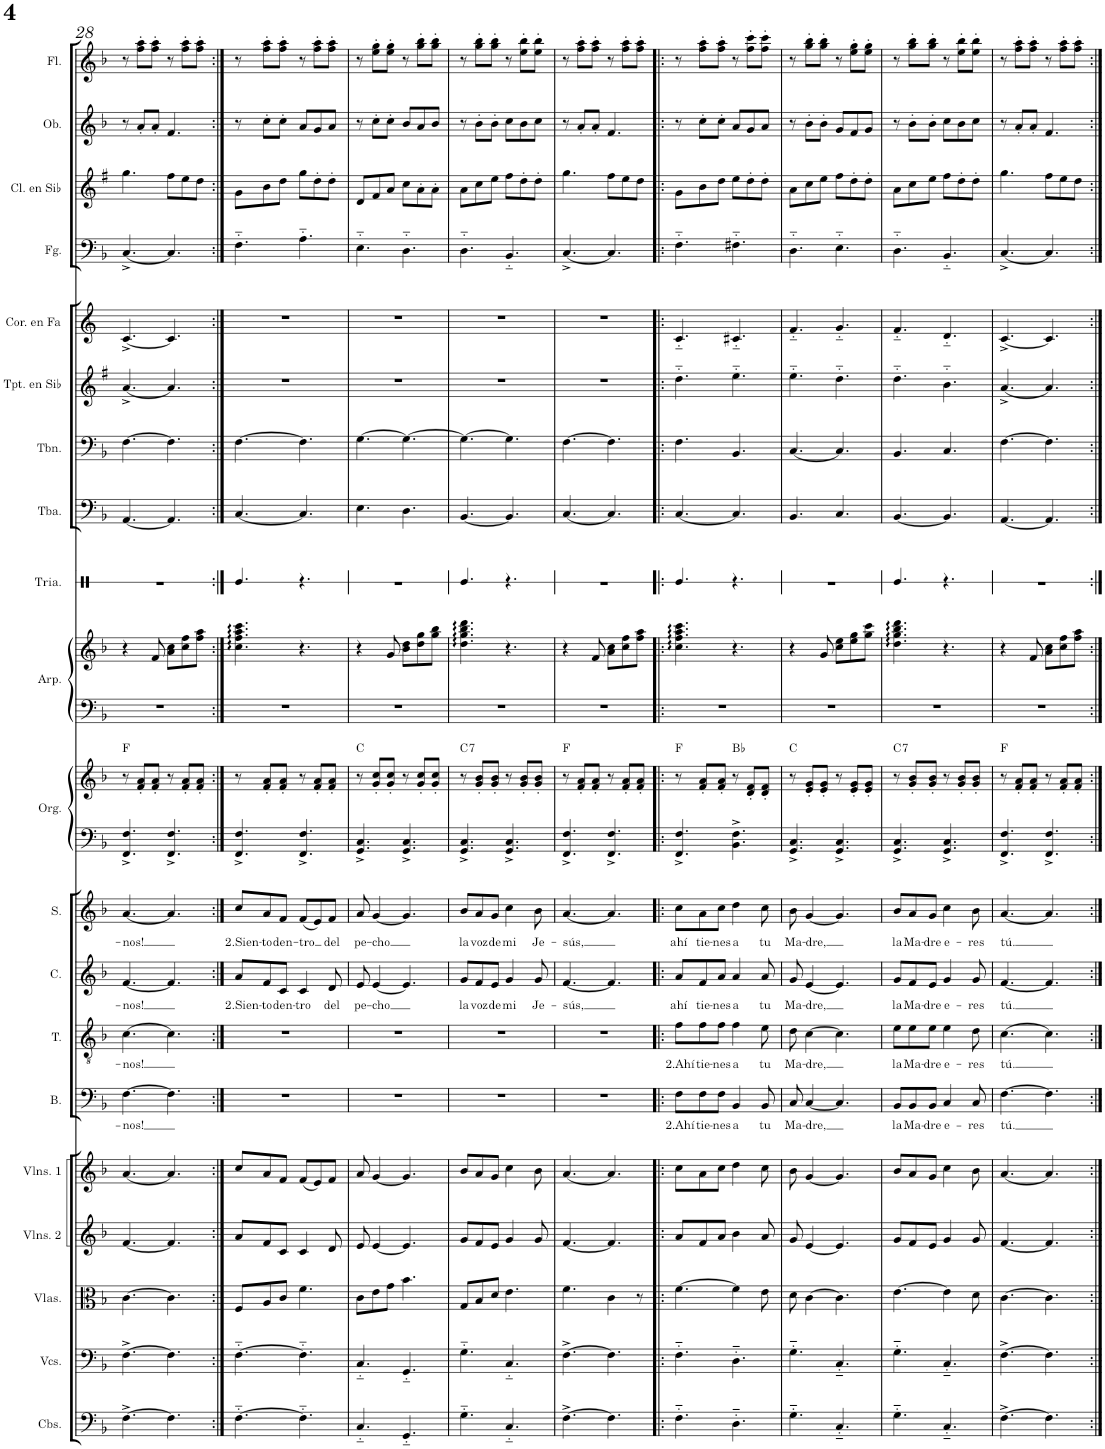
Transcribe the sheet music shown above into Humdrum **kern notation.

**kern	**kern	**kern	**kern	**kern	**kern	**text	**kern	**text	**kern	**text	**kern	**text	**kern	**kern	**harte	**kern	**kern	**kern	**kern	**kern	**kern	**kern	**kern	**kern	**kern	**kern
*part20	*part19	*part18	*part17	*part16	*part15	*part15	*part14	*part14	*part13	*part13	*part12	*part12	*part11	*part11	*part11	*part10	*part10	*part9	*part8	*part7	*part6	*part5	*part4	*part3	*part2	*part1
*staff22	*staff21	*staff20	*staff19	*staff18	*staff17	*staff17	*staff16	*staff16	*staff15	*staff15	*staff14	*staff14	*staff13	*staff12	*	*staff11	*staff10	*staff9	*staff8	*staff7	*staff6	*staff5	*staff4	*staff3	*staff2	*staff1
*I"Contrabajos	*I"Violonchelos	*I"Violas	*I"Violines 2	*I"Violines 1	*I"Bajo	*	*I"Tenor	*	*I"Contralto	*	*I"Soprano	*	*I"Órgano	*	*	*I"Arpa	*	*I"Triángulo	*I"Tuba	*I"Trombón	*I"Trompeta en Sib	*I"Corno en Fa	*I"Fagot	*I"Clarinete en Sib	*I"Oboe	*I"Flauta
*I'Cbs.	*I'Vcs.	*I'Vlas.	*I'Vlns. 2	*I'Vlns. 1	*I'B.	*	*I'T.	*	*I'C.	*	*I'S.	*	*	*	*	*I'Arp.	*	*	*I'Tba.	*I'Tbn.	*I'Tpt. en Sib	*I'Cor. en Fa	*I'Fg.	*I'Cl. en Sib	*I'Ob.	*I'Fl.
!!LO:PB:g=z
*clefF4	*clefF4	*clefC3	*clefG2	*clefG2	*clefF4	*	*clefGv2	*	*clefG2	*	*clefG2	*	*clefF4	*clefG2	*	*clefF4	*clefG2	*clefX	*clefF4	*clefF4	*clefG2	*clefG2	*clefF4	*clefG2	*clefG2	*clefG2
*Trd7c12	*	*	*	*	*	*	*	*	*	*	*	*	*	*	*	*	*	*	*	*	*Trd1c2	*Trd4c7	*	*Trd1c2	*	*
*k[b-]	*k[b-]	*k[b-]	*k[b-]	*k[b-]	*k[b-]	*	*k[b-]	*	*k[b-]	*	*k[b-]	*	*k[b-]	*k[b-]	*	*k[b-]	*k[b-]	*k[]	*k[b-]	*k[b-]	*k[f#]	*k[]	*k[b-]	*k[f#]	*k[b-]	*k[b-]
*M6/8	*M6/8	*M6/8	*M6/8	*M6/8	*M6/8	*	*M6/8	*	*M6/8	*	*M6/8	*	*M6/8	*M6/8	*	*M6/8	*M6/8	*M6/8	*M6/8	*M6/8	*M6/8	*M6/8	*M6/8	*M6/8	*M6/8	*M6/8
=28	=28	=28	=28	=28	=28	=28	=28	=28	=28	=28	=28	=28	=28	=28	=28	=28	=28	=28	=28	=28	=28	=28	=28	=28	=28	=28
!	!	!	!	!	!	!LO:LY:b	!	!LO:LY:b	!	!LO:LY:b	!	!LO:LY:b	!	!	!	!	!	!	!	!	!	!	!	!	!	!
[4.F^\	[4.F^\	[4.c\	[4.f/	[4.a/	[4.F\	-nos!	[4.c\	-nos!	[4.f/	-nos!	[4.a/	-nos!	4.FF/^ 4.F/^	8r	F:maj	2.r	4r	2.r	[4.AA/	[4.F\	[4.a^/	[4.c^/	[4.C^/	4.gg\	8r	8r
.	.	.	.	.	.	.	.	.	.	.	.	.	.	8f/' 8a/'L	.	.	.	.	.	.	.	.	.	.	8a'/L	8ff\' 8aa\'L
.	.	.	.	.	.	.	.	.	.	.	.	.	.	8f/' 8a/'J	.	.	8f/	.	.	.	.	.	.	.	8a'/J	8ff\' 8aa\'J
4.F\]	4.F\]	4.c\]	4.f/]	4.a/]	4.F\]	.	4.c\]	.	4.f/]	.	4.a/]	.	4.FF/^ 4.F/^	8r	.	.	8a\ 8cc\L	.	4.AA/]	4.F\]	4.a/]	4.c/]	4.C/]	8ff#\L	4.f/	8r
.	.	.	.	.	.	.	.	.	.	.	.	.	.	8f/' 8a/'L	.	.	8cc\ 8ff\	.	.	.	.	.	.	8ee\	.	8ff\' 8aa\'L
.	.	.	.	.	.	.	.	.	.	.	.	.	.	8f/' 8a/'J	.	.	8ff\ 8aa\J	.	.	.	.	.	.	8dd\J	.	8ff\' 8aa\'J
=29:|!	=29:|!	=29:|!	=29:|!	=29:|!	=29:|!	=29:|!	=29:|!	=29:|!	=29:|!	=29:|!	=29:|!	=29:|!	=29:|!	=29:|!	=29:|!	=29:|!	=29:|!	=29:|!	=29:|!	=29:|!	=29:|!	=29:|!	=29:|!	=29:|!	=29:|!	=29:|!
!	!	!	!	!	!	!	!	!	!	!LO:LY:b	!	!LO:LY:b	!	!	!	!	!	!	!	!	!	!	!	!	!	!
[4.F\	[4.F\	8F/L	8a/L	8cc/L	2.r	.	2.r	.	8a/L	2.Sien-	8cc/L	2.Sien-	4.FF/^ 4.F/^	8r	.	2.r	4.cc\ 4.ff\ 4.aa\ 4.ccc\	4.Re/	[4.C/	[4.F\	2.r	2.r	4.F\	8g\L	8r	8r
!	!	!	!	!	!	!	!	!	!	!LO:LY:b	!	!LO:LY:b	!	!	!	!	!	!	!	!	!	!	!	!	!	!
.	.	8A/	8f/	8a/	.	.	.	.	8f/	-to	8a/	-to	.	8f/' 8a/'L	.	.	.	.	.	.	.	.	.	8b\	8cc'\L	8ff\' 8aa\'L
!	!	!	!	!	!	!	!	!	!	!LO:LY:b	!	!LO:LY:b	!	!	!	!	!	!	!	!	!	!	!	!	!	!
.	.	8c/J	8c/J	8f/J	.	.	.	.	8c/J	den-	8f/J	den-	.	8f/' 8a/'J	.	.	.	.	.	.	.	.	.	8dd\J	8cc'\J	8ff\' 8aa\'J
!	!	!	!	!	!	!	!	!	!	!LO:LY:b	!	!LO:LY:b	!	!	!	!	!	!	!	!	!	!	!	!	!	!
4.F\]	4.F\]	4.f\	4c/	(8f/L	.	.	.	.	4c/	-tro	(8f/L	-tro	4.FF/^ 4.F/^	8r	.	.	4.r	4.r	4.C/]	4.F\]	.	.	4.A\	8gg\L	8a/L	8r
.	.	.	.	8e/)	.	.	.	.	.	.	8e/)	.	.	8f/' 8a/'L	.	.	.	.	.	.	.	.	.	8dd'\	8g/	8ff\' 8aa\'L
!	!	!	!	!	!	!	!	!	!	!LO:LY:b	!	!LO:LY:b	!	!	!	!	!	!	!	!	!	!	!	!	!	!
.	.	.	8d/	8f/J	.	.	.	.	8d/	del	8f/J	del	.	8f/' 8a/'J	.	.	.	.	.	.	.	.	.	8dd'\J	8a/J	8ff\' 8aa\'J
=30	=30	=30	=30	=30	=30	=30	=30	=30	=30	=30	=30	=30	=30	=30	=30	=30	=30	=30	=30	=30	=30	=30	=30	=30	=30	=30
!	!	!	!	!	!	!	!	!	!	!LO:LY:b	!	!LO:LY:b	!	!	!	!	!	!	!	!	!	!	!	!	!	!
4.C/	4.C/	8c\L	8e/	8a/	2.r	.	2.r	.	8e/	pe-	8a/	pe-	4.GG/^ 4.C/^	8r	C:maj	2.r	4r	2.r	4.E\	[4.G\	2.r	2.r	4.E\	8d/L	8r	8r
!	!	!	!	!	!	!	!	!	!	!LO:LY:b	!	!LO:LY:b	!	!	!	!	!	!	!	!	!	!	!	!	!	!
.	.	8e\	[4e/	[4g/	.	.	.	.	[4e/	-cho	[4g/	-cho	.	8g/' 8cc/'L	.	.	.	.	.	.	.	.	.	8f#/	8cc'\L	8ee\' 8gg\'L
.	.	8g\J	.	.	.	.	.	.	.	.	.	.	.	8g/' 8cc/'J	.	.	8g/	.	.	.	.	.	.	8a/J	8cc'\J	8ee\' 8gg\'J
4.GG/	4.GG/	4.b-\	4.e/]	4.g/]	.	.	.	.	4.e/]	.	4.g/]	.	4.GG/^ 4.C/^	8r	.	.	8b-\ 8dd\L	.	4.D\	4.G\_	.	.	4.D\	8cc\L	8b-/L	8r
.	.	.	.	.	.	.	.	.	.	.	.	.	.	8g/' 8cc/'L	.	.	8dd\ 8gg\	.	.	.	.	.	.	8a'\	8a/	8gg\' 8bb-\'L
.	.	.	.	.	.	.	.	.	.	.	.	.	.	8g/' 8cc/'J	.	.	8gg\ 8bb-\J	.	.	.	.	.	.	8a'\J	8b-/J	8gg\' 8bb-\'J
=31	=31	=31	=31	=31	=31	=31	=31	=31	=31	=31	=31	=31	=31	=31	=31	=31	=31	=31	=31	=31	=31	=31	=31	=31	=31	=31
!	!	!	!	!	!	!	!	!	!	!LO:LY:b	!	!LO:LY:b	!	!	!LO:H:kt=7	!	!	!	!	!	!	!	!	!	!	!
4.G\	4.G\	8G/L	8g/L	8b-/L	2.r	.	2.r	.	8g/L	la	8b-/L	la	4.GG/^ 4.C/^	8r	C:7	2.r	4.dd\ 4.gg\ 4.bb-\ 4.ddd\	4.Re/	[4.BB-/	4.G\_	2.r	2.r	4.D\	8a\L	8r	8r
!	!	!	!	!	!	!	!	!	!	!LO:LY:b	!	!LO:LY:b	!	!	!	!	!	!	!	!	!	!	!	!	!	!
.	.	8B-/	8f/	8a/	.	.	.	.	8f/	voz	8a/	voz	.	8g/' 8b-/'L	.	.	.	.	.	.	.	.	.	8cc\	8b-'\L	8gg\' 8bb-\'L
!	!	!	!	!	!	!	!	!	!	!LO:LY:b	!	!LO:LY:b	!	!	!	!	!	!	!	!	!	!	!	!	!	!
.	.	8d/J	8e/J	8g/J	.	.	.	.	8e/J	de	8g/J	de	.	8g/' 8b-/'J	.	.	.	.	.	.	.	.	.	8ee\J	8b-'\J	8gg\' 8bb-\'J
!	!	!	!	!	!	!	!	!	!	!LO:LY:b	!	!LO:LY:b	!	!	!	!	!	!	!	!	!	!	!	!	!	!
4.C/	4.C/	4.e\	4g/	4cc\	.	.	.	.	4g/	mi	4cc\	mi	4.GG/^ 4.C/^	8r	.	.	4.r	4.r	4.BB-/]	4.G\]	.	.	4.BB-/	8ff#\L	8cc\L	8r
.	.	.	.	.	.	.	.	.	.	.	.	.	.	8g/' 8b-/'L	.	.	.	.	.	.	.	.	.	8dd'\	8b-\	8ee\' 8bb-\'L
!	!	!	!	!	!	!	!	!	!	!LO:LY:b	!	!LO:LY:b	!	!	!	!	!	!	!	!	!	!	!	!	!	!
.	.	.	8g/	8b-\	.	.	.	.	8g/	Je-	8b-\	Je-	.	8g/' 8b-/'J	.	.	.	.	.	.	.	.	.	8dd'\J	8cc\J	8ee\' 8bb-\'J
=32	=32	=32	=32	=32	=32	=32	=32	=32	=32	=32	=32	=32	=32	=32	=32	=32	=32	=32	=32	=32	=32	=32	=32	=32	=32	=32
!	!	!	!	!	!	!	!	!	!	!LO:LY:b	!	!LO:LY:b	!	!	!	!	!	!	!	!	!	!	!	!	!	!
[4.F^\	[4.F^\	4.f\	[4.f/	[4.a/	2.r	.	2.r	.	[4.f/	-sús,	[4.a/	-sús,	4.FF/^ 4.F/^	8r	F:maj	2.r	4r	2.r	[4.C/	[4.F\	2.r	2.r	[4.C^/	4.gg\	8r	8r
.	.	.	.	.	.	.	.	.	.	.	.	.	.	8f/' 8a/'L	.	.	.	.	.	.	.	.	.	.	8a'/L	8ff\' 8aa\'L
.	.	.	.	.	.	.	.	.	.	.	.	.	.	8f/' 8a/'J	.	.	8f/	.	.	.	.	.	.	.	8a'/J	8ff\' 8aa\'J
4.F\]	4.F\]	4c\	4.f/]	4.a/]	.	.	.	.	4.f/]	.	4.a/]	.	4.FF/^ 4.F/^	8r	.	.	8a\ 8cc\L	.	4.C/]	4.F\]	.	.	4.C/]	8ff#\L	4.f/	8r
.	.	.	.	.	.	.	.	.	.	.	.	.	.	8f/' 8a/'L	.	.	8cc\ 8ff\	.	.	.	.	.	.	8ee\	.	8ff\' 8aa\'L
.	.	8r	.	.	.	.	.	.	.	.	.	.	.	8f/' 8a/'J	.	.	8ff\ 8aa\J	.	.	.	.	.	.	8dd\J	.	8ff\' 8aa\'J
=33!|:	=33!|:	=33!|:	=33!|:	=33!|:	=33!|:	=33!|:	=33!|:	=33!|:	=33!|:	=33!|:	=33!|:	=33!|:	=33!|:	=33!|:	=33!|:	=33!|:	=33!|:	=33!|:	=33!|:	=33!|:	=33!|:	=33!|:	=33!|:	=33!|:	=33!|:	=33!|:
!	!	!	!	!	!	!LO:LY:b	!	!LO:LY:b	!	!LO:LY:b	!	!LO:LY:b	!	!	!	!	!	!	!	!	!	!	!	!	!	!
4.F'~\	4.F'~\	[4.f\	8a/L	8cc\L	8F\L	2.Ahí	8f\L	2.Ahí	8a/L	ahí	8cc\L	ahí	4.FF/^ 4.F/^	8r	F:maj	2.r	4.cc\ 4.ff\ 4.aa\ 4.ccc\	4.Re/	[4.C/	4.F\	4.dd\	4.c/	4.F\	8g\L	8r	8r
!	!	!	!	!	!	!LO:LY:b	!	!LO:LY:b	!	!LO:LY:b	!	!LO:LY:b	!	!	!	!	!	!	!	!	!	!	!	!	!	!
.	.	.	8f/	8a\	8F\	tie-	8f\	tie-	8f/	tie-	8a\	tie-	.	8f/' 8a/'L	.	.	.	.	.	.	.	.	.	8b\	8cc'\L	8ff\' 8aa\'L
!	!	!	!	!	!	!LO:LY:b	!	!LO:LY:b	!	!LO:LY:b	!	!LO:LY:b	!	!	!	!	!	!	!	!	!	!	!	!	!	!
.	.	.	8a/J	8cc\J	8F\J	-nes	8f\J	-nes	8a/J	-nes	8cc\J	-nes	.	8f/' 8a/'J	.	.	.	.	.	.	.	.	.	8dd\J	8cc'\J	8ff\' 8aa\'J
!	!	!	!	!	!	!LO:LY:b	!	!LO:LY:b	!	!LO:LY:b	!	!LO:LY:b	!	!	!	!	!	!	!	!	!	!	!	!	!	!
4.D'~\	4.D'~\	4f\]	4b-\	4dd\	4BB-/	a	4f\	a	4a/	a	4dd\	a	4.BB-\^ 4.F\^	8r	Bb:maj	.	4.r	4.r	4.C/]	4.BB-/	4.ee\	4.c#X/	4.F#X\	8ee\L	8a/L	8r
.	.	.	.	.	.	.	.	.	.	.	.	.	.	8d/' 8f/'L	.	.	.	.	.	.	.	.	.	8dd'\	8g/	8ff\' 8ccc\'L
!	!	!	!	!	!	!LO:LY:b	!	!LO:LY:b	!	!LO:LY:b	!	!LO:LY:b	!	!	!	!	!	!	!	!	!	!	!	!	!	!
.	.	8e\	8a/	8cc\	8BB-/	tu	8e\	tu	8a/	tu	8cc\	tu	.	8d/' 8f/'J	.	.	.	.	.	.	.	.	.	8dd'\J	8a/J	8ff\' 8ccc\'J
=34	=34	=34	=34	=34	=34	=34	=34	=34	=34	=34	=34	=34	=34	=34	=34	=34	=34	=34	=34	=34	=34	=34	=34	=34	=34	=34
!	!	!	!	!	!	!LO:LY:b	!	!LO:LY:b	!	!LO:LY:b	!	!LO:LY:b	!	!	!	!	!	!	!	!	!	!	!	!	!	!
4.G'~\	4.G'~\	8d\	8g/	8b-\	8C/	Ma-	8d\	Ma-	8g/	Ma-	8b-\	Ma-	4.GG/^ 4.C/^	8r	C:maj	2.r	4r	2.r	4.BB-/	[4.C/	4.ee\	4.f/	4.D\	8a\L	8r	8r
!	!	!	!	!	!	!LO:LY:b	!	!LO:LY:b	!	!LO:LY:b	!	!LO:LY:b	!	!	!	!	!	!	!	!	!	!	!	!	!	!
.	.	[4c\	[4e/	[4g/	[4C/	-dre,	[4c\	-dre,	[4e/	-dre,	[4g/	-dre,	.	8e/' 8g/'L	.	.	.	.	.	.	.	.	.	8cc\	8b-'\L	8gg\' 8bb-\'L
.	.	.	.	.	.	.	.	.	.	.	.	.	.	8e/' 8g/'J	.	.	8g/	.	.	.	.	.	.	8ee\J	8b-'\J	8gg\' 8bb-\'J
4.C'~/	4.C'~/	4.c\]	4.e/]	4.g/]	4.C/]	.	4.c\]	.	4.e/]	.	4.g/]	.	4.GG/^ 4.C/^	8r	.	.	8cc\ 8ee\L	.	4.C/	4.C/]	4.dd\	4.g/	4.E\	8ff#\L	8g/L	8r
.	.	.	.	.	.	.	.	.	.	.	.	.	.	8e/' 8g/'L	.	.	8ee\ 8gg\	.	.	.	.	.	.	8dd'\	8f/	8ee\' 8gg\'L
.	.	.	.	.	.	.	.	.	.	.	.	.	.	8e/' 8g/'J	.	.	8gg\ 8ccc\J	.	.	.	.	.	.	8dd'\J	8g/J	8ee\' 8gg\'J
=35	=35	=35	=35	=35	=35	=35	=35	=35	=35	=35	=35	=35	=35	=35	=35	=35	=35	=35	=35	=35	=35	=35	=35	=35	=35	=35
!	!	!	!	!	!	!LO:LY:b	!	!LO:LY:b	!	!LO:LY:b	!	!LO:LY:b	!	!	!LO:H:kt=7	!	!	!	!	!	!	!	!	!	!	!
4.G'~\	4.G'~\	[4.e\	8g/L	8b-/L	8BB-/L	la	8e\L	la	8g/L	la	8b-/L	la	4.GG/^ 4.C/^	8r	C:7	2.r	4.dd\ 4.gg\ 4.bb-\ 4.ddd\	4.Re/	[4.BB-/	4.BB-/	4.dd\	4.f/	4.D\	8a\L	8r	8r
!	!	!	!	!	!	!LO:LY:b	!	!LO:LY:b	!	!LO:LY:b	!	!LO:LY:b	!	!	!	!	!	!	!	!	!	!	!	!	!	!
.	.	.	8f/	8a/	8BB-/	Ma-	8e\	Ma-	8f/	Ma-	8a/	Ma-	.	8g/' 8b-/'L	.	.	.	.	.	.	.	.	.	8cc\	8b-'\L	8gg\' 8bb-\'L
!	!	!	!	!	!	!LO:LY:b	!	!LO:LY:b	!	!LO:LY:b	!	!LO:LY:b	!	!	!	!	!	!	!	!	!	!	!	!	!	!
.	.	.	8e/J	8g/J	8BB-/J	-dre	8e\J	-dre	8e/J	-dre	8g/J	-dre	.	8g/' 8b-/'J	.	.	.	.	.	.	.	.	.	8ee\J	8b-'\J	8gg\' 8bb-\'J
!	!	!	!	!	!	!LO:LY:b	!	!LO:LY:b	!	!LO:LY:b	!	!LO:LY:b	!	!	!	!	!	!	!	!	!	!	!	!	!	!
4.C'~/	4.C'~/	4e\]	4g/	4cc\	4C/	e-	4e\	e-	4g/	e-	4cc\	e-	4.GG/^ 4.C/^	8r	.	.	4.r	4.r	4.BB-/]	4.C/	4.b\	4.d/	4.BB-/	8ff#\L	8cc\L	8r
.	.	.	.	.	.	.	.	.	.	.	.	.	.	8g/' 8b-/'L	.	.	.	.	.	.	.	.	.	8dd'\	8b-\	8ee\' 8bb-\'L
!	!	!	!	!	!	!LO:LY:b	!	!LO:LY:b	!	!LO:LY:b	!	!LO:LY:b	!	!	!	!	!	!	!	!	!	!	!	!	!	!
.	.	8d\	8g/	8b-\	8C/	-res	8d\	-res	8g/	-res	8b-\	-res	.	8g/' 8b-/'J	.	.	.	.	.	.	.	.	.	8dd'\J	8cc\J	8ee\' 8bb-\'J
=36	=36	=36	=36	=36	=36	=36	=36	=36	=36	=36	=36	=36	=36	=36	=36	=36	=36	=36	=36	=36	=36	=36	=36	=36	=36	=36
!	!	!	!	!	!	!LO:LY:b	!	!LO:LY:b	!	!LO:LY:b	!	!LO:LY:b	!	!	!	!	!	!	!	!	!	!	!	!	!	!
[4.F^\	[4.F^\	[4.c\	[4.f/	[4.a/	[4.F\	tú.	[4.c\	tú.	[4.f/	tú.	[4.a/	tú.	4.FF/^ 4.F/^	8r	F:maj	2.r	4r	2.r	[4.AA/	[4.F\	[4.a^/	[4.c^/	[4.C^/	4.gg\	8r	8r
.	.	.	.	.	.	.	.	.	.	.	.	.	.	8f/' 8a/'L	.	.	.	.	.	.	.	.	.	.	8a'/L	8ff\' 8aa\'L
.	.	.	.	.	.	.	.	.	.	.	.	.	.	8f/' 8a/'J	.	.	8f/	.	.	.	.	.	.	.	8a'/J	8ff\' 8aa\'J
4.F\]	4.F\]	4.c\]	4.f/]	4.a/]	4.F\]	.	4.c\]	.	4.f/]	.	4.a/]	.	4.FF/^ 4.F/^	8r	.	.	8a\ 8cc\L	.	4.AA/]	4.F\]	4.a/]	4.c/]	4.C/]	8ff#\L	4.f/	8r
.	.	.	.	.	.	.	.	.	.	.	.	.	.	8f/' 8a/'L	.	.	8cc\ 8ff\	.	.	.	.	.	.	8ee\	.	8ff\' 8aa\'L
.	.	.	.	.	.	.	.	.	.	.	.	.	.	8f/' 8a/'J	.	.	8ff\ 8aa\J	.	.	.	.	.	.	8dd\J	.	8ff\' 8aa\'J
=:|!	=:|!	=:|!	=:|!	=:|!	=:|!	=:|!	=:|!	=:|!	=:|!	=:|!	=:|!	=:|!	=:|!	=:|!	=:|!	=:|!	=:|!	=:|!	=:|!	=:|!	=:|!	=:|!	=:|!	=:|!	=:|!	=:|!
*-	*-	*-	*-	*-	*-	*-	*-	*-	*-	*-	*-	*-	*-	*-	*-	*-	*-	*-	*-	*-	*-	*-	*-	*-	*-	*-
